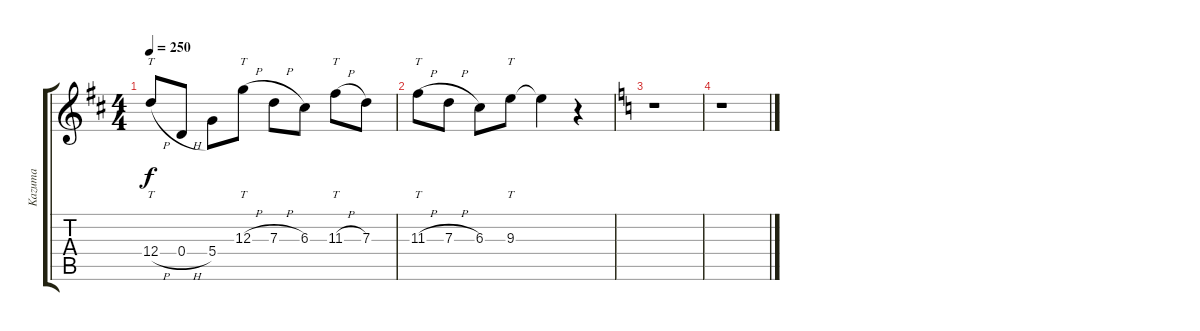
\track ("Kazuma" "Kazuma") {instrument distortionguitar}
\staff {score tabs}
\tuning (E4 B3 G3 D3 A2 E2) {hide}
\ts (4 4)
\tempo 250
\clef g2
\ks d
12.4{h}.8{tt dy f} 0.4{h}.8 5.4.8 12.3{h}.8{tt} 7.3{h}.8 6.3.8 11.3{h}.8{tt} 7.3.8 |
11.3{h}.8{tt} 7.3{h}.8 6.3.8 9.3.8{tt} 9.3{t}.4 r.4 |
\ks c
r.1 |
r.1
